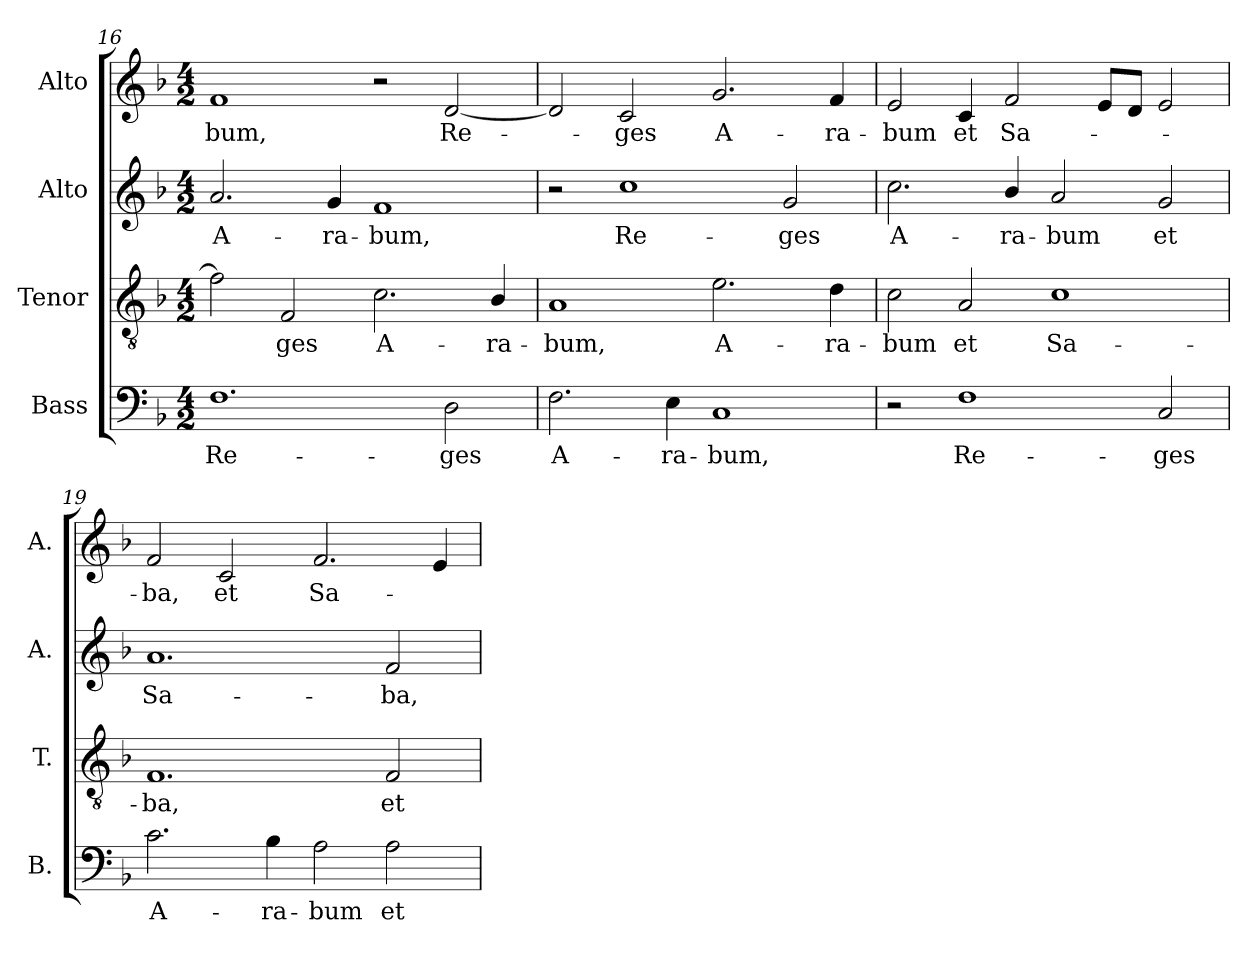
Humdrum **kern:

**kern	**text	**kern	**text	**kern	**text	**kern	**text
*part4	*part4	*part3	*part3	*part2	*part2	*part1	*part1
*staff4	*staff4	*staff3	*staff3	*staff2	*staff2	*staff1	*staff1
*I"Bass	*	*I"Tenor	*	*I"Alto	*	*I"Alto	*
*I'B.	*	*I'T.	*	*I'A.	*	*I'A.	*
*clefF4	*	*clefGv2	*	*clefG2	*	*clefG2	*
*	*	*ITrd7c12	*	*	*	*	*
*k[b-]	*	*k[b-]	*	*k[b-]	*	*k[b-]	*
*F:	*	*F:	*	*F:	*	*F:	*
*M4/2	*	*M4/2	*	*M4/2	*	*M4/2	*
=16	=16	=16	=16	=16	=16	=16	=16
!	!LO:LY:b:color=#000000	!	!	!	!	!	!
!	!	!	!	!	!LO:LY:b:color=#000000	!	!
!	!	!	!	!	!	!	!LO:LY:b:color=#000000
1.Fi	Re-	2Fi\]	.	2.ai/	A-	1fi	-bum,
!	!	!	!LO:LY:b:color=#000000	!	!	!	!
.	.	2FFi/	-ges	.	.	.	.
!	!	!	!	!	!LO:LY:b:color=#000000	!	!
.	.	.	.	4gi/	-ra-	.	.
!	!	!	!LO:LY:b:color=#000000	!	!	!	!
!	!	!	!	!	!LO:LY:b:color=#000000	!	!
.	.	2.Ci\	A-	1fi	-bum,	2r	.
!	!LO:LY:b:color=#000000	!	!	!	!	!	!
!	!	!	!	!	!	!	!LO:LY:b:color=#000000
2Di\	-ges	.	.	.	.	[2di/	Re-
!	!	!	!LO:LY:b:color=#000000	!	!	!	!
.	.	4BB-i/	-ra-	.	.	.	.
=17	=17	=17	=17	=17	=17	=17	=17
!	!LO:LY:b:color=#000000	!	!	!	!	!	!
!	!	!	!LO:LY:b:color=#000000	!	!	!	!
2.Fi\	A-	1AAi	-bum,	2r	.	2di/]	.
!	!	!	!	!	!LO:LY:b:color=#000000	!	!
!	!	!	!	!	!	!	!LO:LY:b:color=#000000
.	.	.	.	1cci	Re-	2ci/	-ges
!	!LO:LY:b:color=#000000	!	!	!	!	!	!
4Ei\	-ra-	.	.	.	.	.	.
!	!LO:LY:b:color=#000000	!	!	!	!	!	!
!	!	!	!LO:LY:b:color=#000000	!	!	!	!
!	!	!	!	!	!	!	!LO:LY:b:color=#000000
1Ci	-bum,	2.Ei\	A-	.	.	2.gi/	A-
!	!	!	!	!	!LO:LY:b:color=#000000	!	!
.	.	.	.	2gi/	-ges	.	.
!	!	!	!LO:LY:b:color=#000000	!	!	!	!
!	!	!	!	!	!	!	!LO:LY:b:color=#000000
.	.	4Di\	-ra-	.	.	4fi/	-ra-
!!LO:PB:g=z
=18	=18	=18	=18	=18	=18	=18	=18
!	!	!	!LO:LY:b:color=#000000	!	!	!	!
!	!	!	!	!	!LO:LY:b:color=#000000	!	!
!	!	!	!	!	!	!	!LO:LY:b:color=#000000
2r	.	2Ci\	-bum	2.cci\	A-	2ei/	-bum
!	!LO:LY:b:color=#000000	!	!	!	!	!	!
!	!	!	!LO:LY:b:color=#000000	!	!	!	!
!	!	!	!	!	!	!	!LO:LY:b:color=#000000
1Fi	Re-	2AAi/	et	.	.	4ci/	et
!	!	!	!	!	!LO:LY:b:color=#000000	!	!
!	!	!	!	!	!	!	!LO:LY:b:color=#000000
.	.	.	.	4b-i/	-ra-	2fi/	Sa-
!	!	!	!LO:LY:b:color=#000000	!	!	!	!
!	!	!	!	!	!LO:LY:b:color=#000000	!	!
.	.	1Ci	Sa-	2ai/	-bum	.	.
.	.	.	.	.	.	8ei/L	.
.	.	.	.	.	.	8di/J	.
!	!LO:LY:b:color=#000000	!	!	!	!	!	!
!	!	!	!	!	!LO:LY:b:color=#000000	!	!
2Ci/	-ges	.	.	2gi/	et	2ei/	.
=19	=19	=19	=19	=19	=19	=19	=19
!	!LO:LY:b:color=#000000	!	!	!	!	!	!
!	!	!	!LO:LY:b:color=#000000	!	!	!	!
!	!	!	!	!	!LO:LY:b:color=#000000	!	!
!	!	!	!	!	!	!	!LO:LY:b:color=#000000
2.ci\	A-	1.FFi	-ba,	1.ai	Sa-	2fi/	-ba,
!	!	!	!	!	!	!	!LO:LY:b:color=#000000
.	.	.	.	.	.	2ci/	et
!	!LO:LY:b:color=#000000	!	!	!	!	!	!
4B-i\	-ra-	.	.	.	.	.	.
!	!LO:LY:b:color=#000000	!	!	!	!	!	!
!	!	!	!	!	!	!	!LO:LY:b:color=#000000
2Ai\	-bum	.	.	.	.	2.fi/	Sa-
!	!LO:LY:b:color=#000000	!	!	!	!	!	!
!	!	!	!LO:LY:b:color=#000000	!	!	!	!
!	!	!	!	!	!LO:LY:b:color=#000000	!	!
2Ai\	et	2FFi/	et	2fi/	-ba,	.	.
.	.	.	.	.	.	4ei/	.
=	=	=	=	=	=	=	=
*-	*-	*-	*-	*-	*-	*-	*-
